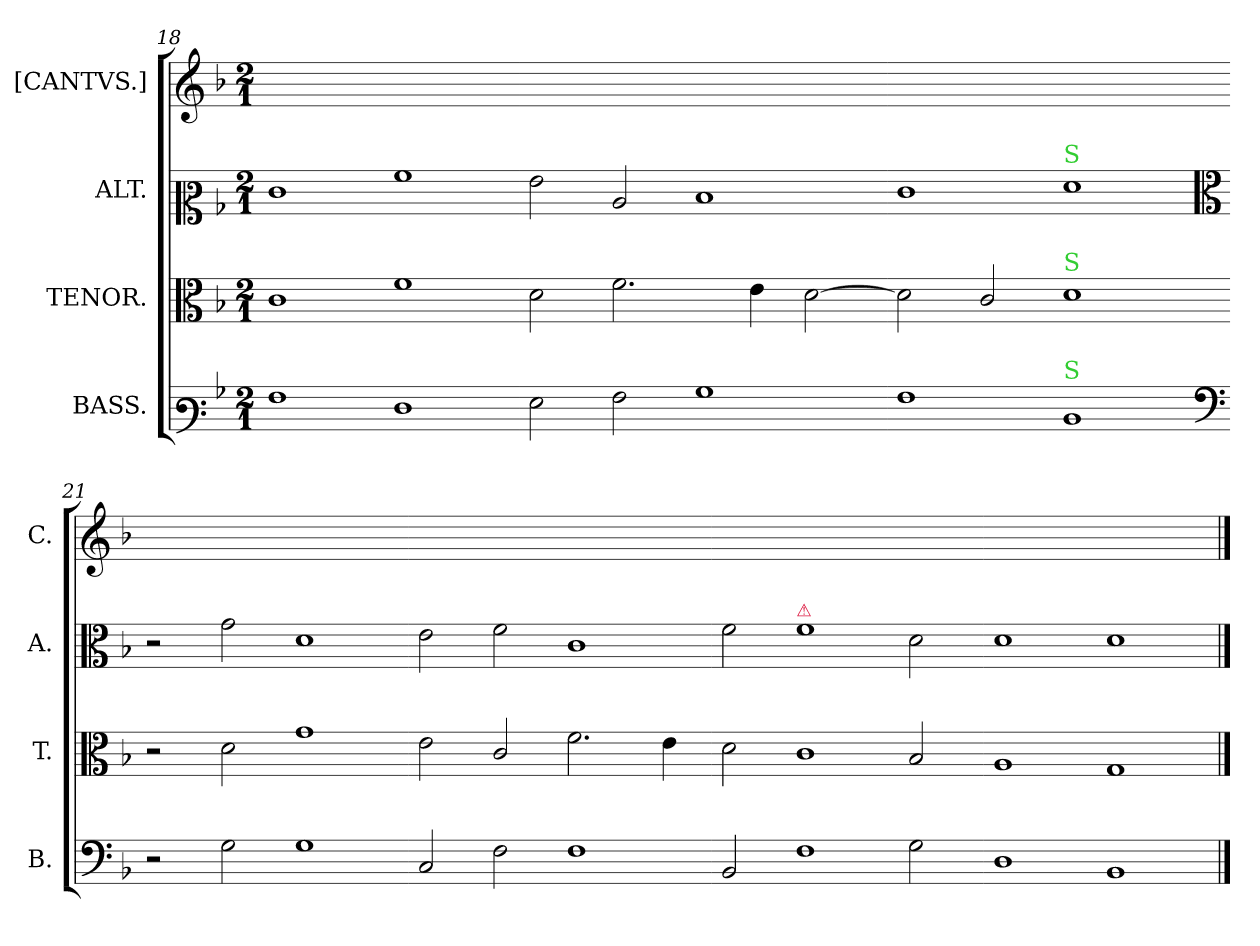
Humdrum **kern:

**kern	**kern	**kern	**kern
*part4	*part3	*part2	*part1
*staff4	*staff3	*staff2	*staff1
*I"BASS.	*I"TENOR.	*I"ALT.	*I"[CANTVS.]
*I'B.	*I'T.	*I'A.	*I'C.
*clefF3	*clefC3	*clefC2	*clefG2
*k[b-]	*k[b-]	*k[b-]	*k[b-]
*F:	*F:	*F:	*F:
*M2/1	*M2/1	*M2/1	*M2/1
=18	=18	=18	=18
1A	1c	1e	0ryy
1F	1f	1a	.
=19-	=19-	=19-	=19-
2G\	2d\	2g\	0ryy
2A\	2.f\	2c/	.
1B-	.	1d	.
.	4e\	.	.
.	[2d\	.	.
=20-	=20-	=20-	=20-
1A	2d\]	1e	0ryy
.	2c/	.	.
!	!	!LO:TX:a:color=limegreen:t=S	!
!	!LO:TX:a:color=limegreen:t=S	!	!
!LO:TX:a:color=limegreen:t=S	!	!	!
1D	1d	1f	.
=21-	=21-	=21-	=21-
*clefF4	*	*clefC3	*
2r	2r	2r	0ryy
2G\	2d\	2g\	.
1G	1g	1d	.
=22-	=22-	=22-	=22-
2C/	2e\	2e\	0ryy
2F\	2c/	2f\	.
1F	2.f\	1c	.
.	4e\	.	.
=23-	=23-	=23-	=23-
2BB-/	2d\	2f\	0ryy
!	!	!LO:TX:a:color=crimson:t=⚠	!
1F	1c	1f	.
2G\	2B-/	2d\	.
=24-	=24-	=24-	=24-
1D	1A	1d	0ryy
1BB-	1G	1d	.
==	==	==	==
*-	*-	*-	*-
